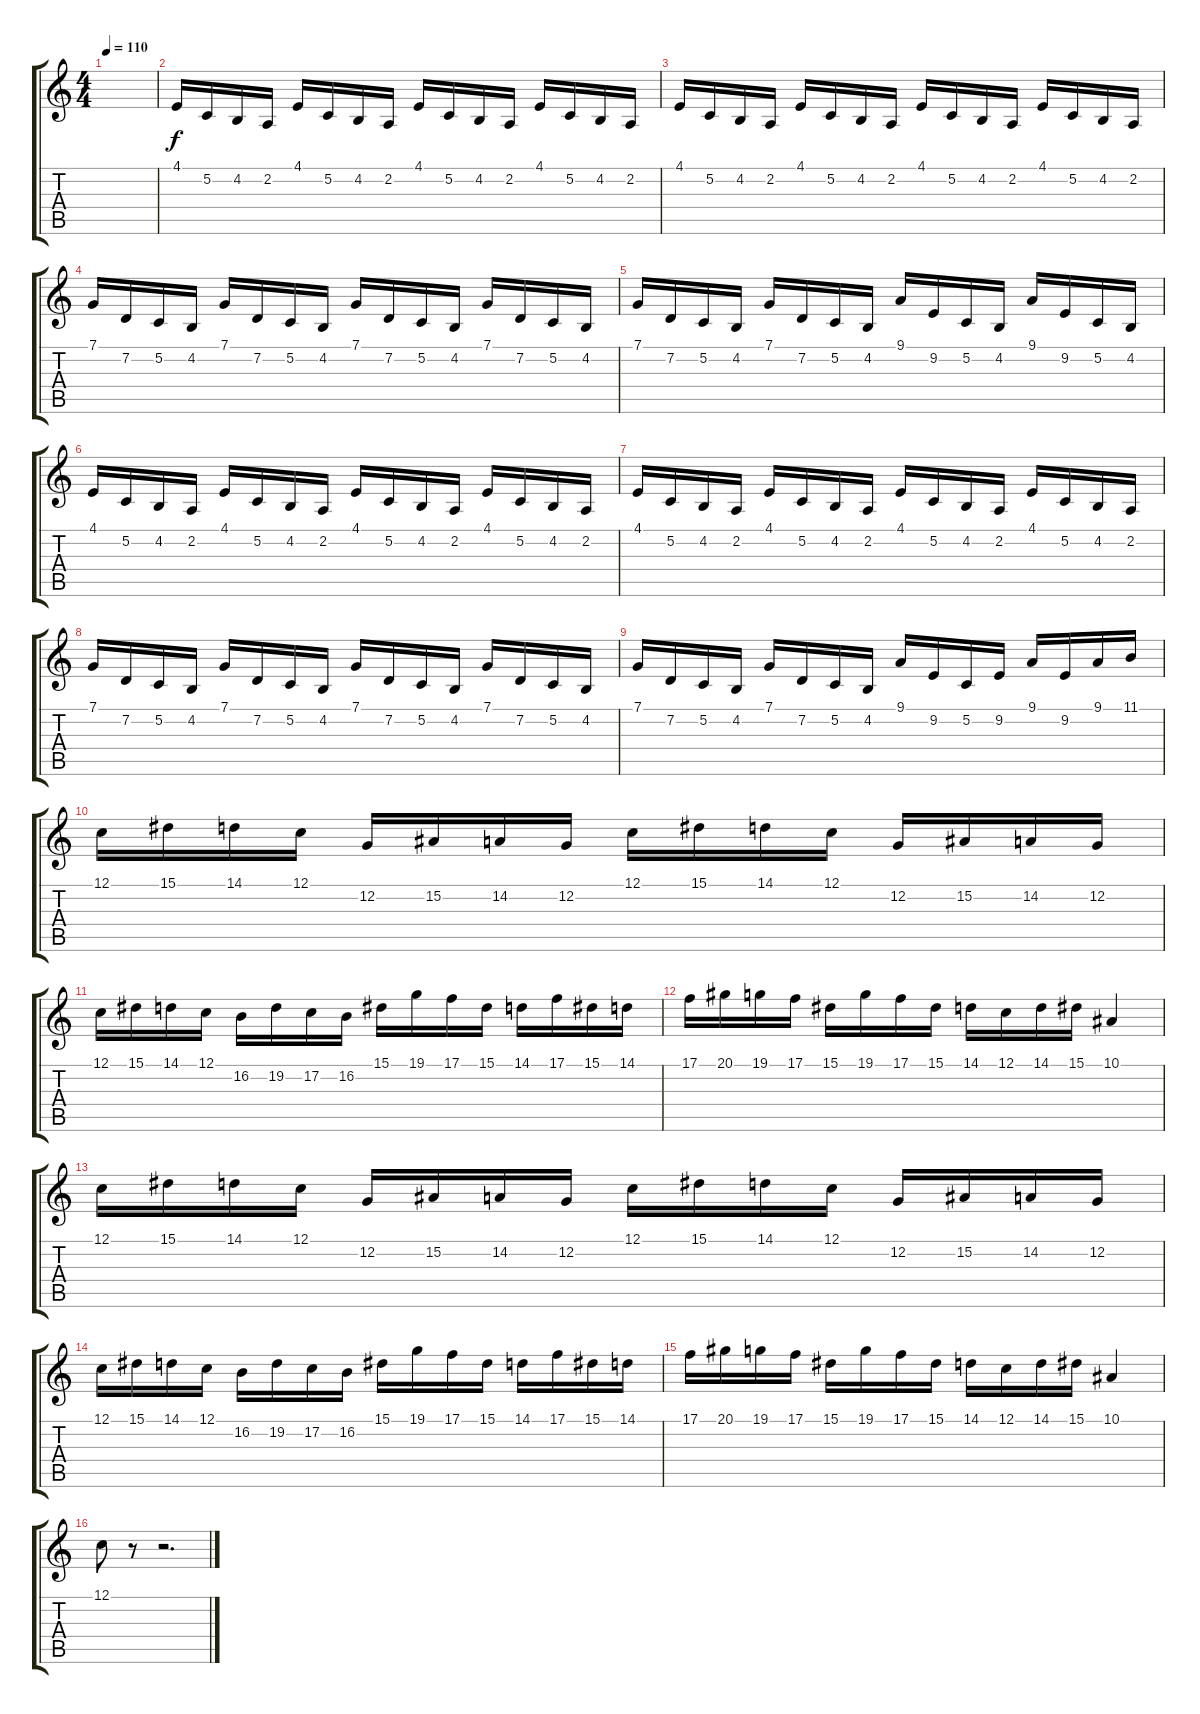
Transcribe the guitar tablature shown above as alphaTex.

\track "" {instrument orchestralharp}
\staff {score tabs}
\tuning (C4 G3 Eb3 Bb2 F2 C2) {hide}
\ts (4 4)
\tempo 110
\clef g2
\ks c
|
4.1.16 5.2.16 4.2.16 2.2.16 4.1.16 5.2.16 4.2.16 2.2.16 4.1.16 5.2.16 4.2.16 2.2.16 4.1.16 5.2.16 4.2.16 2.2.16 |
4.1.16 5.2.16 4.2.16 2.2.16 4.1.16 5.2.16 4.2.16 2.2.16 4.1.16 5.2.16 4.2.16 2.2.16 4.1.16 5.2.16 4.2.16 2.2.16 |
7.1.16 7.2.16 5.2.16 4.2.16 7.1.16 7.2.16 5.2.16 4.2.16 7.1.16 7.2.16 5.2.16 4.2.16 7.1.16 7.2.16 5.2.16 4.2.16 |
7.1.16 7.2.16 5.2.16 4.2.16 7.1.16 7.2.16 5.2.16 4.2.16 9.1.16 9.2.16 5.2.16 4.2.16 9.1.16 9.2.16 5.2.16 4.2.16 |
4.1.16 5.2.16 4.2.16 2.2.16 4.1.16 5.2.16 4.2.16 2.2.16 4.1.16 5.2.16 4.2.16 2.2.16 4.1.16 5.2.16 4.2.16 2.2.16 |
4.1.16 5.2.16 4.2.16 2.2.16 4.1.16 5.2.16 4.2.16 2.2.16 4.1.16 5.2.16 4.2.16 2.2.16 4.1.16 5.2.16 4.2.16 2.2.16 |
7.1.16 7.2.16 5.2.16 4.2.16 7.1.16 7.2.16 5.2.16 4.2.16 7.1.16 7.2.16 5.2.16 4.2.16 7.1.16 7.2.16 5.2.16 4.2.16 |
7.1.16 7.2.16 5.2.16 4.2.16 7.1.16 7.2.16 5.2.16 4.2.16 9.1.16 9.2.16 5.2.16 9.2.16 9.1.16 9.2.16 9.1.16 11.1.16 |
12.1.16 15.1.16 14.1.16 12.1.16 12.2.16 15.2.16 14.2.16 12.2.16 12.1.16 15.1.16 14.1.16 12.1.16 12.2.16 15.2.16 14.2.16 12.2.16 |
12.1.16 15.1.16 14.1.16 12.1.16 16.2.16 19.2.16 17.2.16 16.2.16 15.1.16 19.1.16 17.1.16 15.1.16 14.1.16 17.1.16 15.1.16 14.1.16 |
17.1.16 20.1.16 19.1.16 17.1.16 15.1.16 19.1.16 17.1.16 15.1.16 14.1.16 12.1.16 14.1.16 15.1.16 10.1.4 |
12.1.16 15.1.16 14.1.16 12.1.16 12.2.16 15.2.16 14.2.16 12.2.16 12.1.16 15.1.16 14.1.16 12.1.16 12.2.16 15.2.16 14.2.16 12.2.16 |
12.1.16 15.1.16 14.1.16 12.1.16 16.2.16 19.2.16 17.2.16 16.2.16 15.1.16 19.1.16 17.1.16 15.1.16 14.1.16 17.1.16 15.1.16 14.1.16 |
17.1.16 20.1.16 19.1.16 17.1.16 15.1.16 19.1.16 17.1.16 15.1.16 14.1.16 12.1.16 14.1.16 15.1.16 10.1.4 |
12.1.8 r.8 r.2{d}
